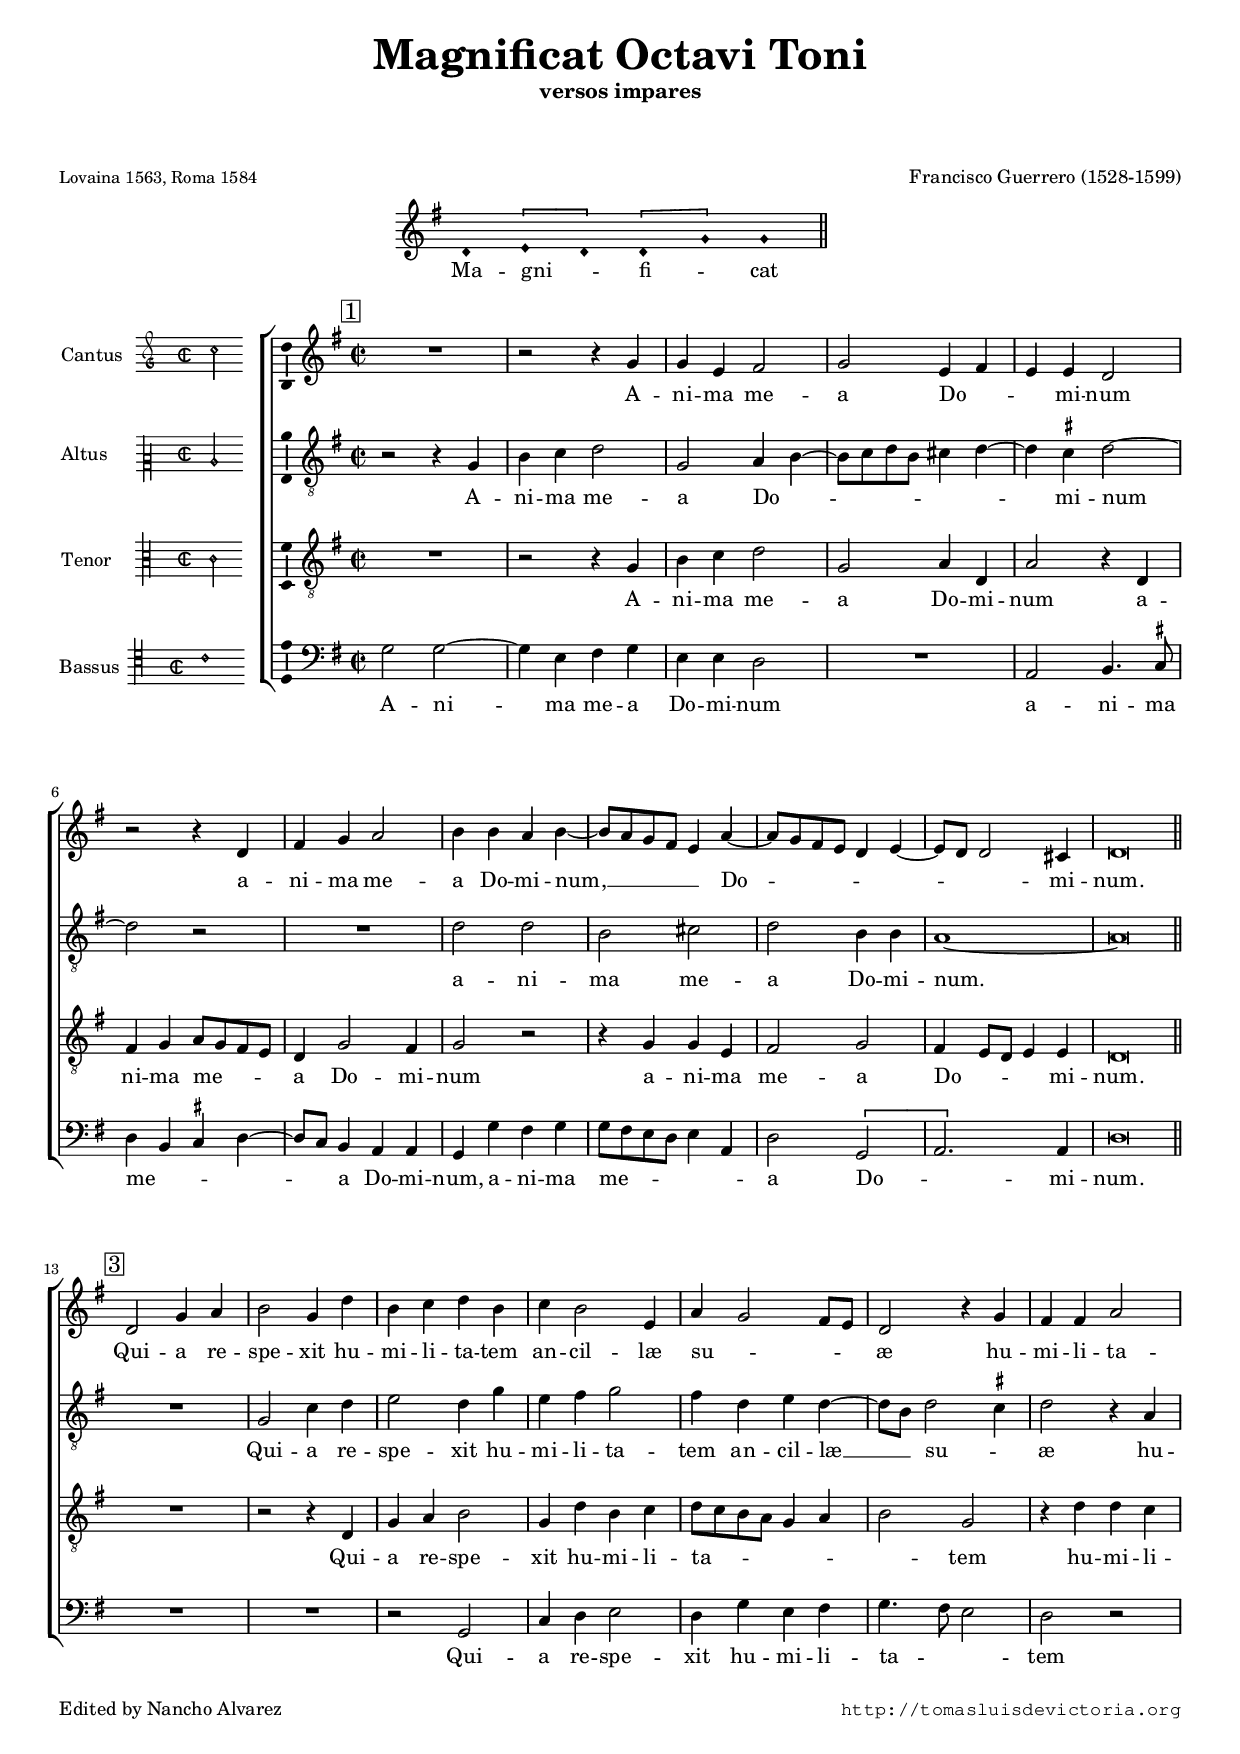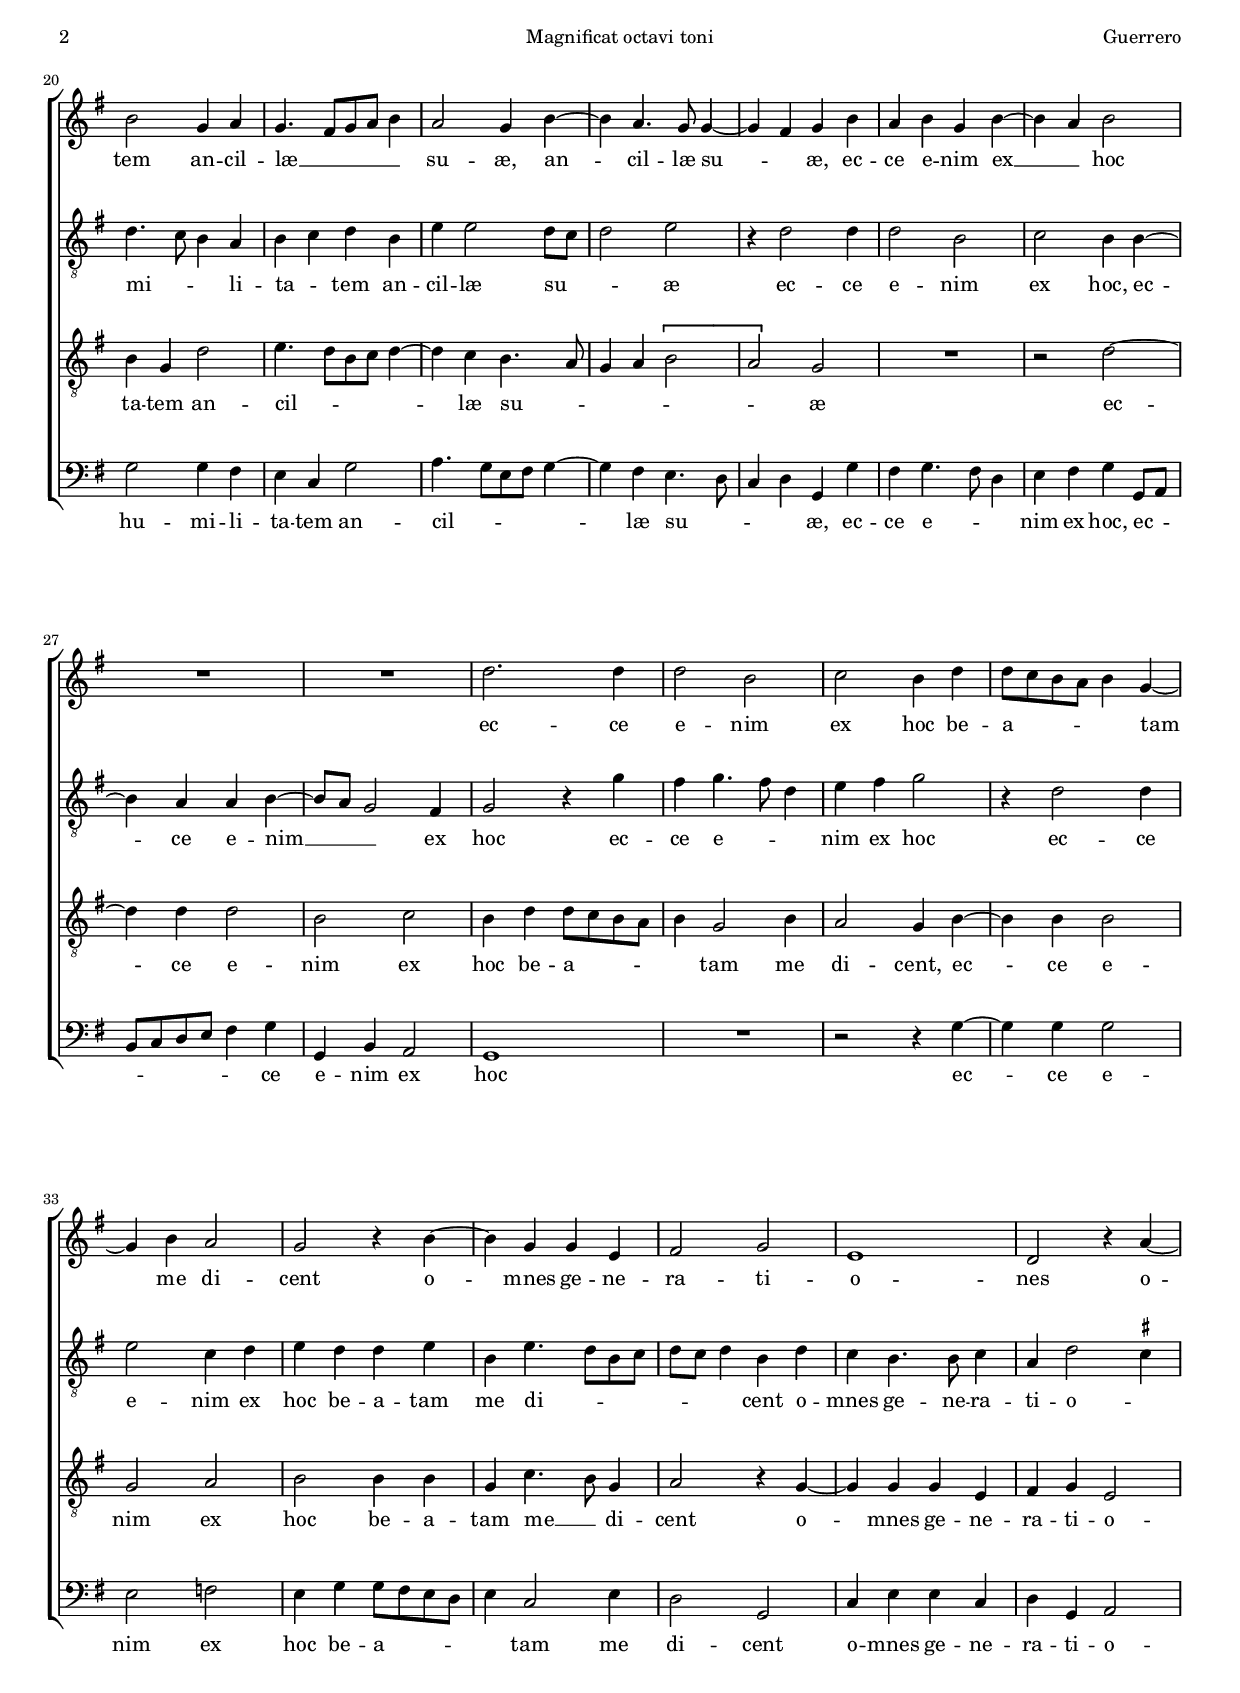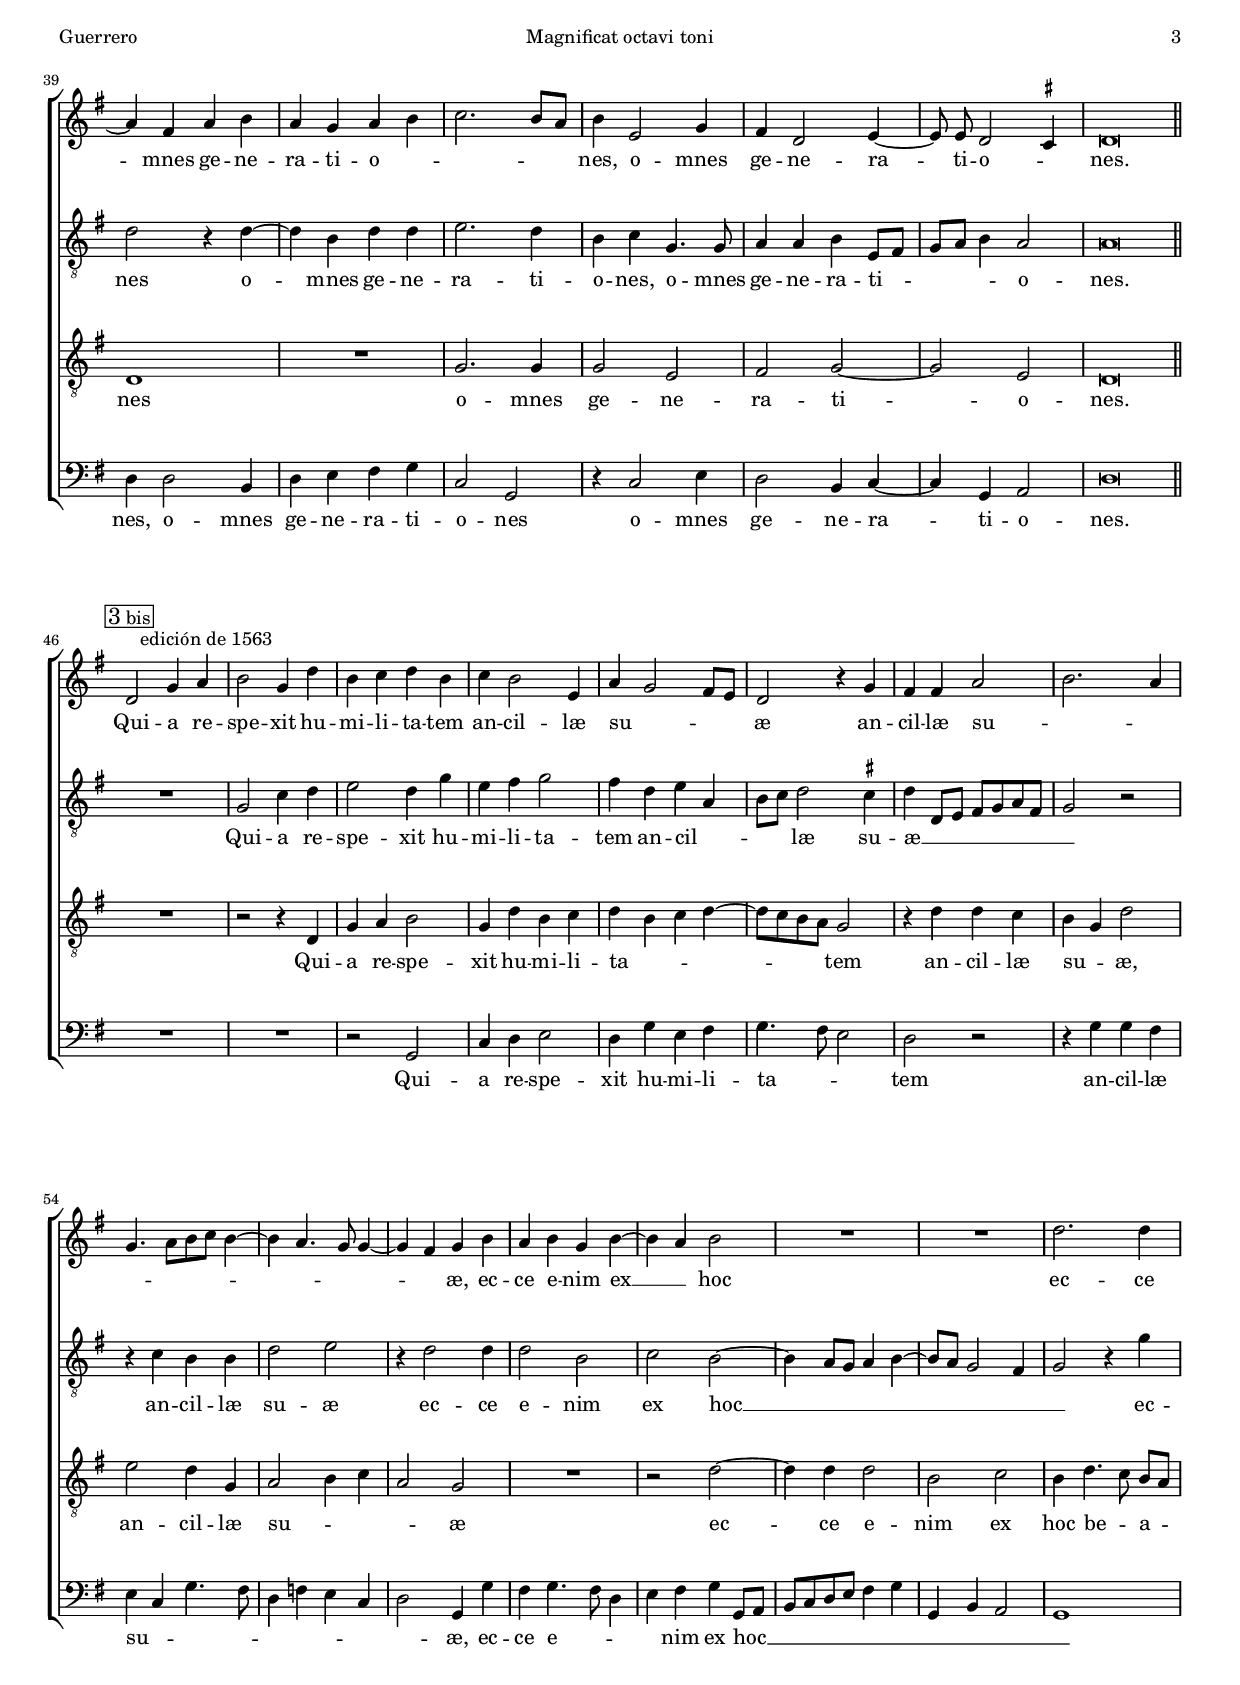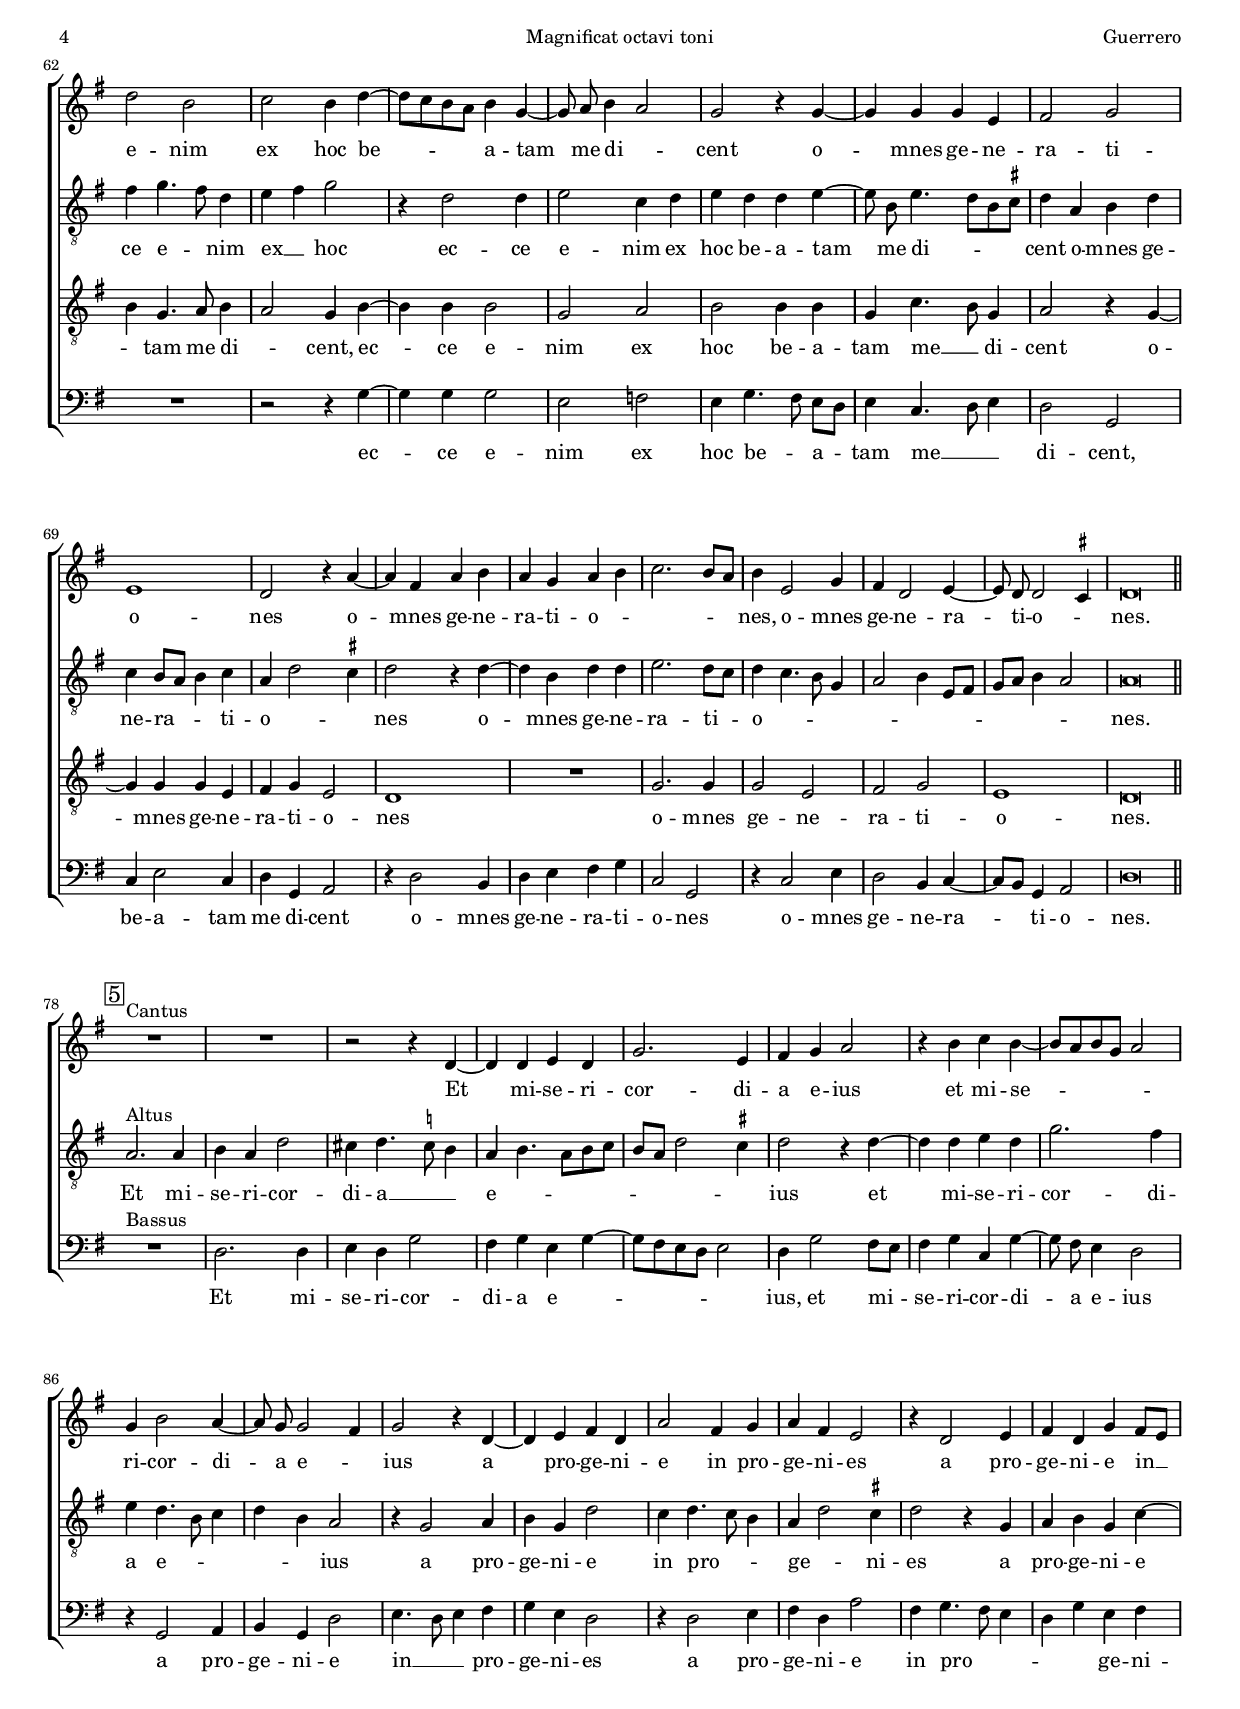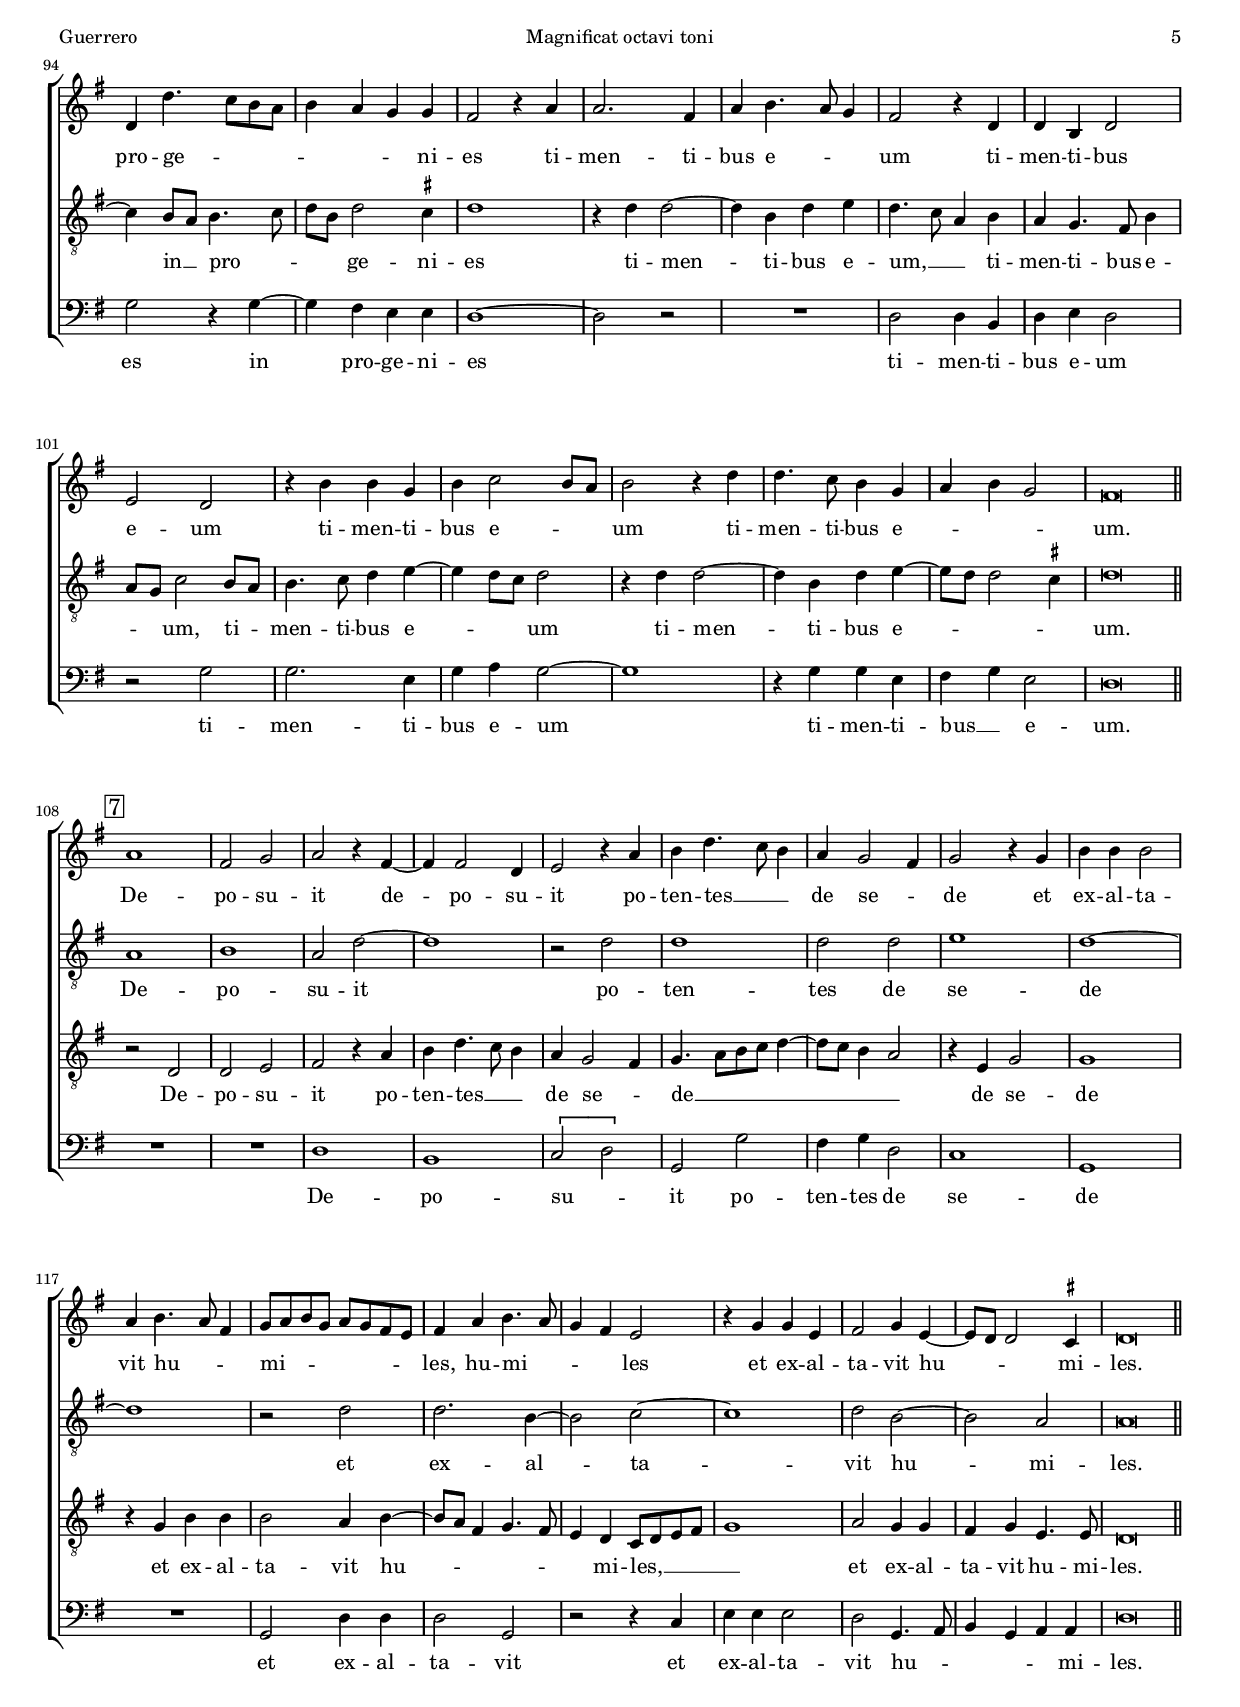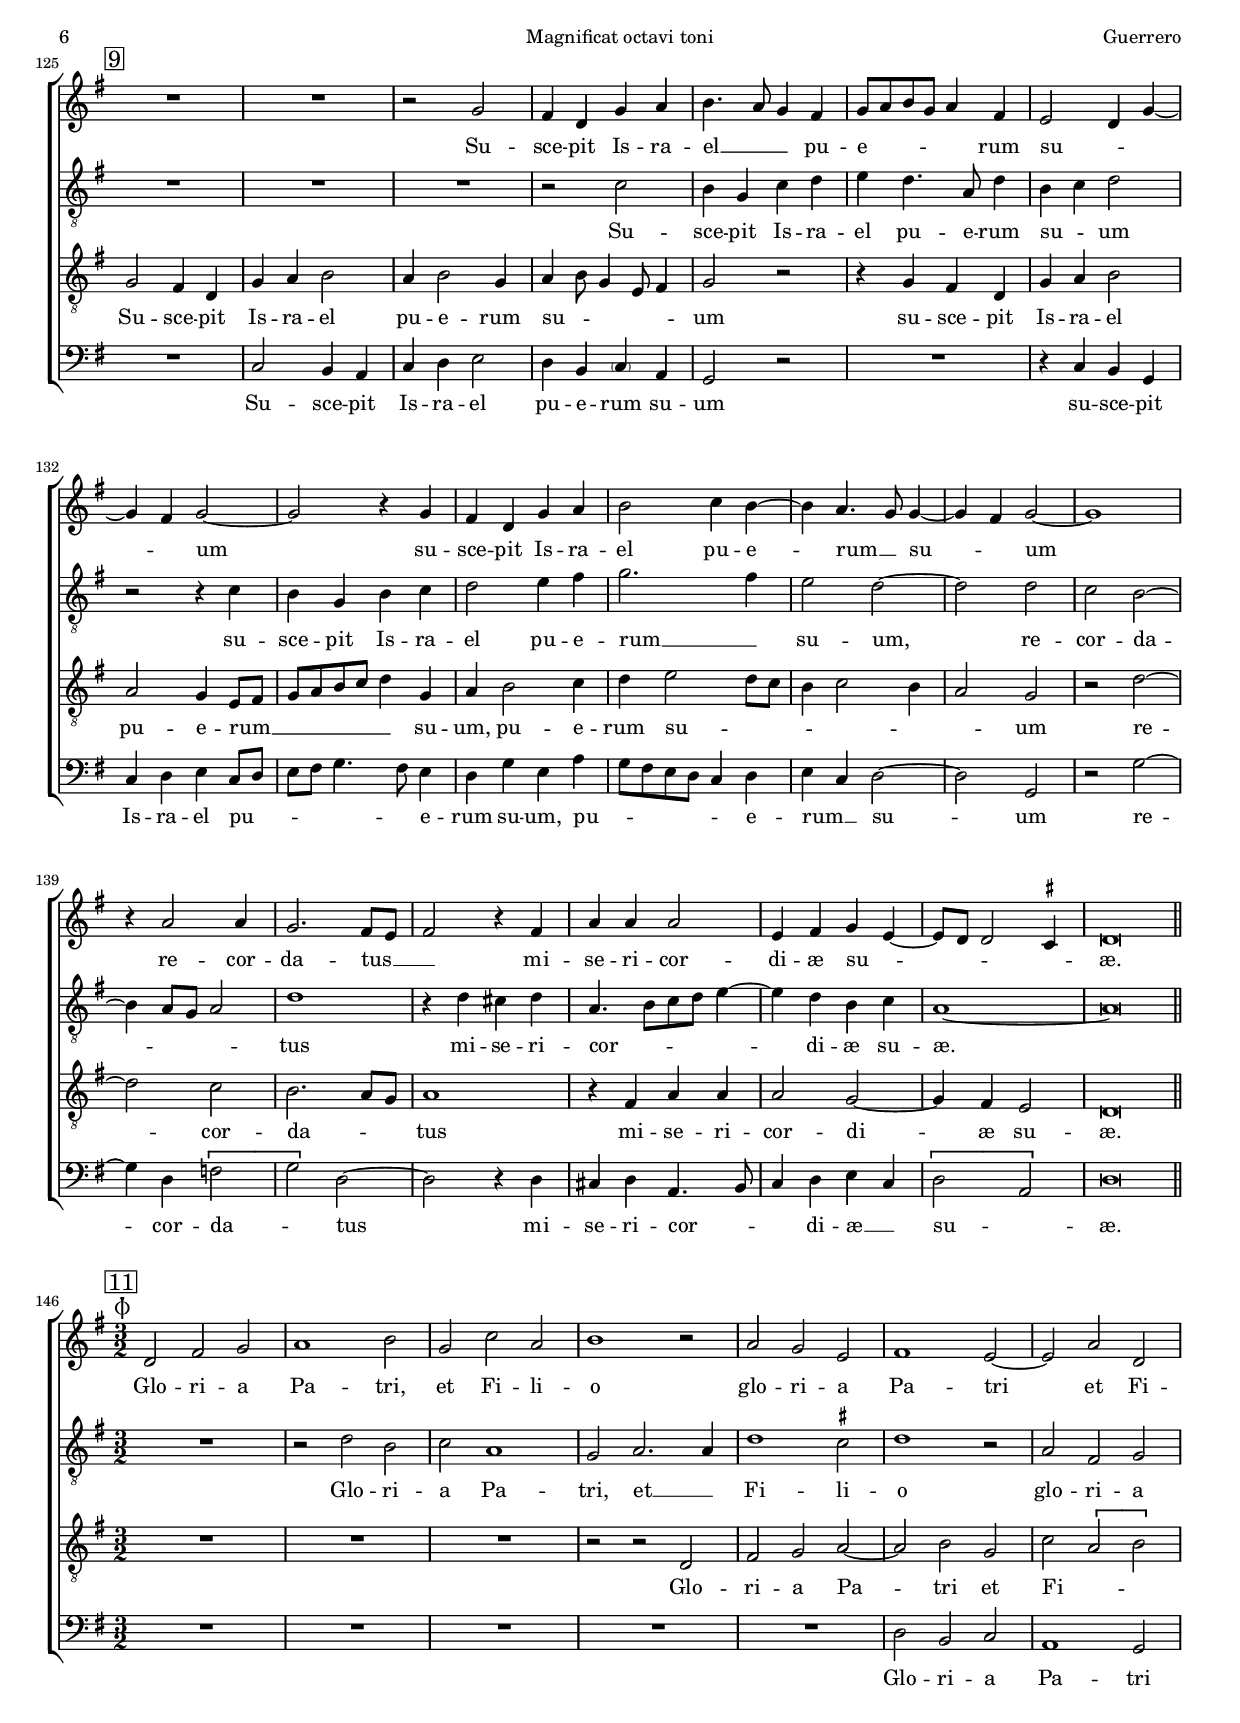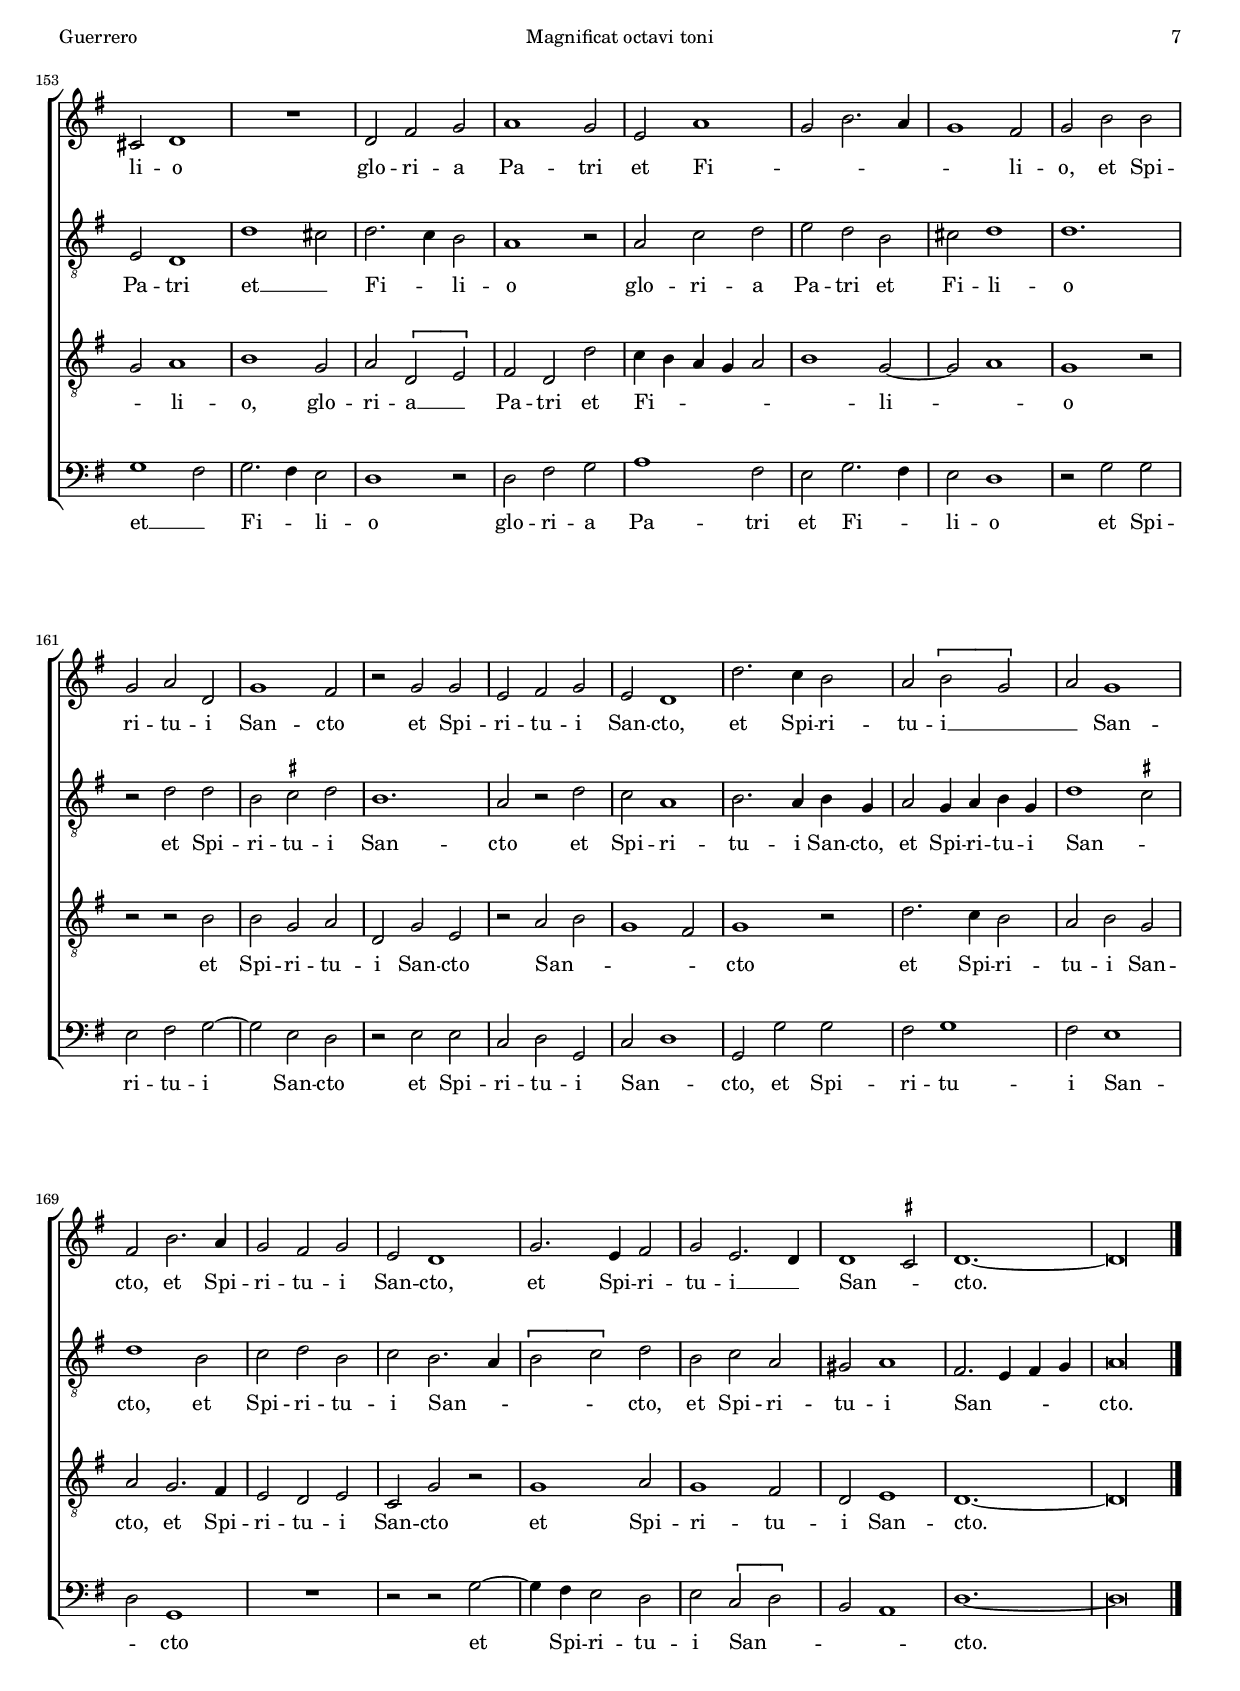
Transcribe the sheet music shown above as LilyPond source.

\version "2.18.0"

#(set-default-paper-size "a4")
#(set-global-staff-size 16.3)
#(ly:set-option 'point-and-click #f)
%mobile -s15.5 -i3.2 -ball

italicas=\override LyricText.font-shape = #'italic
rectas=\override LyricText.font-shape = #'upright
ss=\once \set suggestAccidentals = ##t
incipitwidth = 20

htitle="Magnificat octavi toni"
hcomposer="Guerrero"

\header {
	title=\markup{\fontsize #3 "Magnificat Octavi Toni"}
	subtitle="versos impares"
	subsubtitle=\markup{\null \vspace #2 }
	composer="Francisco Guerrero (1528-1599)"
        pdfauthor=\composer
	%opus="(-)"
	poet=\markup{\smaller "Lovaina 1563, Roma 1584"}
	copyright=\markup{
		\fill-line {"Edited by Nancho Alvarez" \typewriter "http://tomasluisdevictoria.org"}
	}
%	tagline=""
}

\score {\transpose c' g {
<<
         \new Voice = "canto" {
                 \override Staff.TimeSignature.stencil = #'()
                 \override Stem.transparent = ##t
                 \set Score.timing = ##f
                 \override NoteHead.style = #'neomensural         
                 \clef "G" 
                 \key c \major
                 g'4 \[a' g'\] \[g' c''\] c'' \bar "||" %? chequear
         }
         \new Lyrics \lyricsto "canto" {
                 Ma -- gni -- _ fi -- _ cat
         }
>>
        }%transpose

\layout {
        line-width=13\cm 
        %tablet line-width=12\cm
        indent=5.7\cm
        %tablet indent=4\cm
        ragged-right = ##f
        \override LigatureBracket.padding = #0
}
}

%tablet \pageBreak

global={\key c \major \time 2/2 
	\mark \markup{\box 1} \skip 1*12 \bar "||" \break
	\mark \markup{\box 3} \skip 1*33 \bar "||" \break
	\mark \markup{\box \line{"3" \smaller \smaller "bis"}} \skip 1*32 \bar "||" \break
	\mark \markup{\box 5} \skip 1*30 \bar "||" \break
	\mark \markup{\box 7} \skip 1*17 \bar "||" \break
	\mark \markup{\box 9} \skip 1*21 \bar "||" \break \time 3/2
	\override Score.TimeSignature.break-visibility = ##(#f #t #t)
	\mark \markup{\box 11} \skip 1*3/2*31 \bar "|." }


cantus=\relative c''{
	R1
	r2 r4 c
	c a b2
	c2 a4 b
	a a g2
	r2 r4 g
	b c d2
	e4 e d e ~
	e8 d c b a4 d ~
	d8 c b a g4 a ~
	a8 g g2 fis4
	g\breve*1/2
	g2 c4 d
	e2 c4 g'
	e f g e
	f e2 a,4
	d4 c2 b8 a
	g2 r4 c
	b b d2
	e2 c4 d
	c4. b8[ c d] e4
	d2 c4 e ~
	e d4. c8 c4 ~
	c b c e
	d e c e ~
	e d e2
	R1*2
	g2. g4
	g2 e
	f e4 g
	g8 f e d e4 c ~
	c e d2
	c r4 e ~
	e c c a
	b2 c
	a1
	g2 r4 d' ~
	d4 b d e
	d c d e
	f2. e8 d
	e4 a,2 c4
	b g2 a4 ~
	a8 \noBeam a g2 \ss fis4
	g\breve*1/2
        \once \override TextScript.padding = #1.9
	s4*0^\markup{\hspace #1.7 "edición de 1563"}
	g2 c4 d
	e2 c4 g'
	e f g e
	f e2 a,4
	d4 c2 b8 a
	g2 r4 c
	b b d2
	e2. d4
	c4. d8[ e f] e4 ~
	e d4. c8 c4 ~
	c b c e
	d e c e ~
	e d e2
	R1*2
	g2. g4
	g2 e
	f e4 g ~
	g8 f e d e4 c ~
	c8 \noBeam d e4 d2
	c2 r4 c ~
	c c c a
	b2 c
	a1
	g2 r4 d' ~
	d b d e
	d c d e
	f2. e8 d
	e4 a,2 c4
	b g2 a4 ~
	a8 \noBeam g g2 \ss fis4 
	g\breve*1/2
	\once \override Score.TextScript.padding = #1.0
	s4*0^\markup{"Cantus"}
	R1*2
	r2 r4 g ~
	g g a g
	c2. a4
	b c d2
	r4 e f e ~
	e8 d e c d2
	c4 e2 d4 ~
	d8 \noBeam c c2 b4
	c2 r4 g4 ~
	g a b g
	d'2 b4 c
	d b a2
	r4 g2 a4
	b g c b8 a
	g4 g'4. f8 e d
	e4 d c c
	b2 r4 d
	d2. b4
	d4 e4. d8 c4
	b2 r4 g
	g e g2
	a g
	r4 e'e c
	e f2 e8 d
	e2 r4 g
	g4. f8 e4 c
	d e c2
	b\breve*1/2
	d1
	b2 c
	d r4 b ~
	b4 b2 g4
	a2 r4 d
	e g4. f8 e4
	d4 c2 b4
	c2 r4 c
	e4 e e2
	d4 e4. d8 b4
	c8 d e c d c b a
	b4 d e4. d8
	c4 b a2
	r4 c c a
	b2 c4 a ~
	a8 g g2 \ss fis4
	g\breve*1/2
	R1*2
	r2 c
	b4 g c d
	e4. d8 c4 b
	c8 d e c d4 b
	a2 g4 c ~
	c b c2 ~
	c r4 c
	b g c d
	e2 f4 e ~
	e d4. c8 c4 ~
	c b c2 ~
	c1
	r4 d2 d4
	c2. b8 a
	b2 r4 b
	d d d2
	a4 b c a ~
	a8 g g2 \ss fis4
	g\breve*1/2
	\once \override TextScript.X-offset = #-3.5
	s4*0^\markup{\musicglyph #"timesig.mensural34"}
	g2 b c
	d1 e2
	c f d
	e1 r2
	d2 c a
	b1 a2 ~
	a d g,
	fis2 g1
	R1*3/2
	g2 b c
	d1 c2
	a2 d1
	c2 e2. d4
	c1 b2
	c2 e e
	c d g,
	c1 b2
	r2 c c
	a b c
	a g1
	g'2. f4 e2
	d \[e c\]
	d2 c1
	b2 e2. d4
	c2 b c
	a g1
	c2. a4 b2
	c a2. g4
	g1 \ss fis2
	g1. ~
	g\longa*3/8
}

altus=\relative c'{
	r2 r4 c
	e f g2
	c,2 d4 e ~
	e8 f g e fis4 g ~
	g \ss fis4 g2 ~
	g r
	R1
	g2 g 
	e fis 
	g2 e4 e d1 ~
	d\breve*1/2
	R1
	c2 f4 g
	a2 g4 c
	a b c2
	b4 g a g ~
	g8 e g2 \ss fis4
	g2 r4 d
	g4. f8 e4 d 
	e4 f g e
	a4 a2 g8 f
	g2 a
	r4 g2 g4
	g2 e
	f2 e4 e ~
	e d d e ~
	e8 d c2 b4
	c2 r4 c'
	b4 c4. b8 g4
	a b c2
	r4 g2 g4
	a2 f4 g
	a g g a
	e a4. g8 e f
	g f g4 e g
	f4 e4. e8 f4
	d4 g2 \ss fis4
	g2 r4 g ~
	g e g g
	a2. g4
	e4 f c4. c8
	d4 d e a,8 b
	c d e4 d2
	d\breve*1/2
	R1
	c2 f4 g
	a2 g4 c
	a b c2
	b4 g a d,
	e8 f g2 \ss fis4
	g4 g,8 a b c d b
	c2 r2
	r4 f e e
	g2 a
	r4 g2 g4
	g2 e
	f2 e2 ~
	e4 d8 c d4 e ~
	e8 d c2 b4
	c2 r4 c'
	b c4. b8 g4
	a b c2
	r4 g2 g4
	a2 f4 g
	a g g a ~
	a8 \noBeam e a4. g8 e \ss fis
	g4 d e g
	f e8 d e4 f
	d4 g2 \ss fis4
	g2 r4 g ~
	g e g g
	a2. g8 f
	g4 f4. e8 c4
	d2 e4 a,8 b
	c d e4 d2
	d\breve*1/2
	s4*0^\markup{"Altus"}
	d2. d4
	e4 d g2
	fis4 g4. \ss f8 e4
	d4 e4. d8 e f
	e8 d g2 \ss fis4
	g2 r4 g ~
	g g a g
	c2. b4
	a g4. e8 f4
	g e d2
	r4 c2 d4
	e c g'2
	f4 g4. f8 e4
	d4 g2 \ss fis4
	g2 r4 c,
	d e c f ~
	f e8 d e4. f8
	g e g2 \ss fis4
	g1
	r4 g g2 ~
	g4 e g a
	g4. f8 d4 e
	d c4. b8 e4
	d8 c f2 e8 d
	e4. f8 g4 a ~
	a g8 f g2
	r4 g g2 ~
	g4 e g a ~
	a8 g g2 \ss fis4
	g\breve*1/2
	d1
	e
	d2 g ~
	g1
	r2 g
	g1
	g2 g
	a1
	g1 ~
	g
	r2 g
	g2. e4 ~
	e2 f ~
	f1
	g2 e ~
	e d
	d\breve*1/2
	R1*3
	r2 f
	e4 c f g
	a g4. d8 g4
	e f g2
	r2 r4 f
	e4 c e f
	g2 a4 b
	c2. b4
	a2 g ~
	g g
	f e ~
	e4 d8 c d2
	g1
	r4 g fis g
	d4. e8[ f g] a4 ~
	a g e f
	d1 ~
	d\breve*1/2
	R1*3/2
	r2 g e
	f d1
	c2 d2. d4
	g1 \ss fis2
	g1 r2
	d2 b c
	a g1
	g'1 fis2
	g2. f4 e2
	d1 r2
	d2 f g
	a g e 
	fis g1
	g1.
	r2 g g
	e \ss fis2 g
	e1.
	d2 r g
	f d1
	e2. d4 e c
	d2 c4 d e c
	g'1 \ss fis2
	g1 e2
	f g e
	f e2. d4
	\[e2 f\] g
	e f d
	cis2 d1
	b2. a4 b c
	d\longa*3/8
}

tenor=\relative c'{
	R1
	r2 r4 c
	e f g2
	c,2 d4 g,
	d'2 r4 g,
	b c d8 c b a
	g4 c2 b4
	c2 r
	r4 c c a
	b2 c
	b4 a8 g a4 a
	g\breve*1/2
	R1
	r2 r4 g
	c d e2
	c4 g' e f
	g8 f e d c4 d
	e2 c
	r4 g' g f
	e c g'2
	a4. g8[ e f] g4 ~
	g4 f e4. d8
	c4 d \[e2
	d\] c
	R1
	r2 g' ~
	g4 g g2
	e f
	e4 g g8 f e d
	e4 c2 e4
	d2 c4 e ~
	e e e2
	c d
	e e4 e
	c f4. e8 c4
	d2 r4 c ~
	c c c a
	b c a2
	g1
	R1
	c2. c4
	c2 a
	b c ~
	c a
	g\breve*1/2
	R1
	r2 r4 g
	c d e2
	c4 g'e f
	g e f g ~
	g8 f e d c2
	r4 g' g f
	e c g'2
	a2 g4 c,
	d2 e4 f
	d2 c
	R1
	r2 g' ~
	g4 g g2
	e2 f
	e4 g4. f8 e8[ d]
	e4 c4. d8 e4
	d2 c4 e ~
	e e e2
	c d
	e2 e4 e
	c f4. e8 c4
	d2 r4 c ~
	c c c a
	b c a2
	g1
	R1
	c2. c4
	c2 a
	b c
	a1
	g\breve*1/2
	R1*30
	r2 g2
	g a
	b r4 d
	e g4. f8 e4
	d4 c2 b4
	c4. d8[ e f] g4 ~
	g8 f e4 d2
	r4 a c2
	c1
	r4 c e e
	e2 d4 e ~
	e8 d b4 c4. b8
	a4 g f8 g a b 
	c1
	d2 c4 c
	b c a4. a8 
	g\breve*1/2
	c2 b4 g
	c d e2
	d4 e2 c4
	d4 e8 c4 a8 b4
	c2 r
	r4 c b g
	c d e2
	d c4 a8 b
	c d e f g4 c,
	d e2 f4
	g a2 g8 f
	e4 f2 e4
	d2 c
	r g' ~
	g f
	e2. d8 c
	d1
	r4 b d d
	d2 c ~
	c4 b a2
	g\breve*1/2
	R1*3/2*3
	r2 r g
	b c d ~
	d e c
	f \[d2 e\]
	c d1
	e c2
	d \[g, a\]
	b g g'
	f4 e d c d2
	e1 c2 ~
	c d1
	c1 r2
	r2 r e
	e c d
	g, c a
	r2 d e
	c1 b2
	c1 r2
	g'2. f4 e2
	d2 e c
	d c2. b4
	a2 g a
	f c' r
	c1 d2
	c1 b2
	g2 a1
	g1. ~
	g\longa*3/8
}

bassus=\relative c'{
	c2 c ~
	c4 a b c
	a a g2
	R1
	d2 e4. \ss fis8
	g4 e \ss fis4 g ~
	g8 f e4 d d
	c4 c' b c
	c8 b a g a4 d,
	g2 \[c,
	d2.\] d4 
	g\breve*1/2
	R1*2
	r2 c,
	f4 g a2
	g4 c a b
	c4. b8 a2
	g r
	c2 c4 b
	a f c'2
	d4. c8[ a b] c4 ~
	c b a4. g8 
	f4 g c, c'
	b c4. b8 g4
	a b c c,8 d
	e f g a b4 c
	c, e d2
	c1
	R1
	r2 r4 c' ~
	c c c2
	a2 bes
	a4 c c8 b a g
	a4 f2 a4
	g2 c,
	f4 a a f
	g c, d2
	g4 g2 e4
	g a b c
	f,2 c
	r4 f2 a4
	g2 e4 f ~
	f c d2
	g\breve*1/2
	R1*2
	r2 c,
	f4 g a2
	g4 c a b
	c4. b8 a2
	g r
	r4 c c b
	a f c'4. b8
	g4 bes a f
	g2 c,4 c'
	b c4. b8 g4
	a4 b c c,8 d
	e f g a b4 c 
	c, e d2
	c1
	R1
	r2 r4 c' ~
	c c c2
	a bes
	a4 c4. b8 a[ g] 
	a4 f4. g8 a4
	g2 c,
	f4 a2 f4
	g4 c, d2
	r4 g2 e4 
	g a b c
	f,2 c
	r4 f2 a4
	g2 e4 f ~
	f8 e c4 d2
	g\breve*1/2
	s4*0^\markup{"Bassus"}
	R1
	g2. g4
	a g c2
	b4 c a c ~
	c8 b a g a2
	g4 c2 b8 a
	b4 c f, c' ~
	c8 \noBeam b a4 g2
	r4 c,2 d4
	e c g'2
	a4. g8 a4 b
	c a g2
	r4 g2 a4
	b g d'2
	b4 c4. b8 a4
	g c a b
	c2 r4 c ~
	c b a a
	g1 ~
	g2 r
	R1
	g2 g4 e
	g a g2
	r c
	c2. a4
	c4 d c2 ~
	c1
	r4 c c a 
	b c a2
	g\breve*1/2
	R1*2
	g1
	e
	\[f2 g\]
	c,2 c'
	b4 c g2
	f1
	c1
	R1
	c2 g'4 g
	g2 c,
	r2 r4 f
	a a a2
	g2 c,4. d8
	e4 c d d
	g\breve*1/2
	R1
	f2 e4 d
	f g a2
	g4 e \parenthesize f d %? g
	c2 r2
	R1
	r4 f e c
	f g a f8 g
	a b c4. b8 a4
	g c a d
	c8 b a g f4 g
	a f g2 ~
	g c,
	r2 c' ~
	c4 g \[bes2
	c\] g ~
	g r4 g 
	fis g d4. e8
	f4 g a f
	\[g2 d\]
	g\breve*1/2
	R1*3/2*5
	g2 e f
	d1 c2
	c'1 b2
	c2. b4 a2
	g1 r2
	g2 b c
	d1 b2
	a2 c2. b4
	a2 g1
	r2 c c
	a b c ~
	c a g
	r a a
	f g c,
	f2 g1
	c,2 c' c
	b c1
	b2 a1
	g2 c,1
	R1*3/2
	r2 r c' ~
	c4 b a2 g
	a \[f2 g\]
	e2 d1
	g1. ~
	g\longa*3/8
}

textocantus=\lyricmode{
A -- ni -- ma me -- a Do -- _ _ mi -- num
a -- ni -- ma me -- a Do -- mi -- num, __ _ _ _ _ 
Do -- _ _ _ _ _ _ _ mi -- num.
Qui -- a re -- spe -- xit
hu -- mi -- li -- ta -- tem an -- cil -- læ su -- _ _ _ æ
hu -- mi -- li -- ta -- tem an -- cil -- læ __ _ _ _ _ su -- æ,
an -- cil -- læ su -- _ æ,
ec -- ce e -- nim ex __ _ hoc
ec -- ce e -- nim ex hoc be -- a -- _ _ _ _ tam me di -- cent
o -- mnes ge -- ne -- ra -- ti -- o -- nes
o -- mnes ge -- ne -- ra -- ti -- o -- _ _ _ _ nes,
o -- mnes ge -- ne -- ra -- ti -- o -- _ nes.
Qui -- a re -- spe -- xit
hu -- mi -- li -- ta -- tem an -- cil -- læ su -- _ _ _ æ
an -- cil -- læ su -- _ _ _ _ _ _ _ _ _ _ _ æ,
ec -- ce e -- nim ex __ _ hoc
ec -- ce e -- nim ex hoc 
be -- _ _ _ a -- tam me di -- _ cent
o -- mnes ge -- ne -- ra -- ti -- o -- nes
o -- mnes ge -- ne -- ra -- ti -- o -- _ _ _ _ nes,
o -- mnes ge -- ne -- ra -- ti -- o -- _ nes.
Et mi -- se -- ri -- cor -- di -- a e -- ius
et mi -- se -- _ _ _ _ ri -- cor -- di -- a e -- _ ius
a pro -- ge -- ni -- e in pro -- ge -- ni -- es
a pro -- ge -- ni -- e in __ _ pro -- ge -- _ _ _ _ _ _ ni -- es
ti -- men -- ti -- bus e -- _ _ um
ti -- men -- ti -- bus e -- um
ti -- men -- ti -- bus e -- _ _ um
ti -- men -- ti -- bus e -- _ _ _ um.
De -- po -- su -- it
de -- po -- su -- it
po -- ten -- tes __ _ _ de se -- _ de
et ex -- al -- ta -- vit hu -- _ _ mi -- _ _ _ _ _ _ _ les,
hu -- mi -- _ _ _ les
et ex -- al -- ta -- vit hu -- _ _ mi -- les.
Su -- sce -- pit Is -- ra -- el __ _ _ pu -- e -- _ _ _ _ rum su -- _ _ _ um
su -- sce -- pit Is -- ra -- el pu -- e -- rum __ _ su -- _ um
re -- cor -- da -- tus __ _ _ 
mi -- se -- ri -- cor -- di -- æ su -- _ _ _ _ æ.
Glo -- ri -- a Pa -- tri,
et Fi -- li -- o
glo -- ri -- a Pa -- tri et Fi -- li -- o
glo -- ri -- a Pa -- tri et Fi -- _ _ _ _ li -- o,
et Spi -- ri -- tu -- i San -- cto
et Spi -- ri -- tu -- i San -- cto,
et Spi -- ri -- tu -- i __ _ _ San -- cto,
et Spi -- ri -- tu -- i San -- cto,
et Spi -- ri -- tu -- i __ _ San -- _ cto.
}

textoaltus=\lyricmode{
A -- ni -- ma me -- a
Do -- _ _ _ _ _ _ mi -- num
a -- ni -- ma me -- a Do -- mi -- num.
Qui -- a re -- spe -- xit
hu -- mi -- li -- ta -- tem an -- cil -- læ __ _ su -- _ æ
hu -- mi -- _ _ li -- ta -- _ tem an -- cil -- læ su -- _ _ æ
ec -- ce e -- nim ex hoc,
ec -- ce e -- nim __ _ _ ex hoc
ec -- ce e -- _ _ nim ex hoc
ec -- ce e -- nim ex hoc be -- a -- tam me di -- _ _ _ _ _ _ cent
o -- mnes ge -- ne -- ra -- ti -- o -- _ nes
o -- mnes ge -- ne -- ra -- ti -- o -- nes,
o -- mnes ge -- ne -- ra -- ti -- _ _ _ _ o -- nes.
Qui -- a re -- spe -- xit
hu -- mi -- li -- ta -- tem an -- cil -- _ _ _ læ su -- æ __ _ _ _ _ _ _ _ 
an -- cil -- læ su -- æ
ec -- ce e -- nim ex hoc __ _ _ _ _ _ _ _ _ 
ec -- ce e -- _ nim ex __ _ hoc
ec -- ce e -- nim ex hoc
be -- a -- tam me di -- _ _ _ cent
o -- mnes ge -- ne -- ra -- _ _ ti -- o -- _ _ nes
o -- mnes ge -- ne -- ra -- ti -- _ o -- _ _ _ _ _ _ _ _ _ _ _ nes.
Et mi -- se -- ri -- cor -- di -- a __ _ _ e -- _ _ _ _ _ _ _ _ ius
et mi -- se -- ri -- cor -- di -- a e -- _ _ _ _ ius
a pro -- ge -- ni -- e in pro -- _ _ ge -- _ ni -- es
a pro -- ge -- ni -- e in __ _ pro -- _ _ _ ge -- ni -- es
ti -- men -- ti -- bus e -- um, __ _ _ 
ti -- men -- ti -- bus e -- _ _ um,
ti -- _ men -- ti -- bus e -- _ _ um
ti -- men -- ti -- bus e -- _ _ _ um.
De -- po -- su -- it po -- ten -- tes de se -- de
et ex -- al -- ta -- vit hu -- mi -- les.
Su -- sce -- pit Is -- ra -- el pu -- e -- rum su -- _ um
su -- sce -- pit Is -- ra -- el pu -- e -- rum __ _ su -- um,
re -- cor -- da -- _ _ _ tus
mi -- se -- ri -- cor -- _ _ _ _ di -- æ su -- æ.
Glo -- ri -- a Pa -- tri,
et __ _ Fi -- li -- o
glo -- ri -- a Pa -- tri et __ _ Fi -- _ li -- o
glo -- ri -- a Pa -- tri et Fi -- li -- o
et Spi -- ri -- tu -- i San -- cto
et Spi -- ri -- tu -- i San -- cto,
et Spi -- ri -- tu -- i San -- _ cto,
et Spi -- ri -- tu -- i San -- _ _ _ cto,
et Spi -- ri -- tu -- i San -- _ _ _ cto.
}

textotenor=\lyricmode{
A -- ni -- ma me -- a Do -- mi -- num
a -- ni -- ma me -- _ _ _ a Do -- mi -- num
a -- ni -- ma me -- a Do -- _ _ _ mi -- num.
Qui -- a re -- spe -- xit hu -- mi -- li -- ta -- _ _ _ _ _ _ tem
hu -- mi -- li -- ta -- tem an -- cil -- _ _ _ _ læ su -- _ _ _ _ _ æ
ec -- ce e -- nim ex hoc be -- a -- _ _ _ _ tam me di -- cent,
ec -- ce e -- nim ex hoc be -- a -- tam me __ _ di -- cent
o -- mnes ge -- ne -- ra -- ti -- o -- nes
o -- mnes ge -- ne -- ra -- ti -- o -- nes.
Qui -- a re -- spe -- xit hu -- mi -- li -- ta -- _ _ _ _ _ _ tem
an -- cil -- læ su -- _ æ,
an -- cil -- læ su -- _ _ _ æ
ec -- ce e -- nim ex hoc be -- _ a -- _ _ tam me di -- _ cent,
ec -- ce e -- nim ex hoc be -- a -- tam me __ _ di -- cent
o -- mnes ge -- ne -- ra -- ti -- o -- nes
o -- mnes ge -- ne -- ra -- ti -- o -- nes.
De -- po -- su -- it
po -- ten -- tes __ _ _ de se -- _ de __ _ _ _ _ _ _ _ 
de se -- de
et ex -- al -- ta -- vit hu -- _ _ _ _ _ mi -- les, __ _ _ _ _ 
et ex -- al -- ta -- vit hu -- mi -- les.
Su -- sce -- pit Is -- ra -- el
pu -- e -- rum su -- _ _ _ _ um
su -- sce -- pit Is -- ra -- el
pu -- e -- rum __ _ _ _ _ _ _ su -- um,
pu -- e -- rum su -- _ _ _ _ _ _ um
re -- cor -- da -- _ _ tus
mi -- se -- ri -- cor -- di -- æ su -- æ.
Glo -- ri -- a Pa -- tri et Fi -- _ _ _ li -- o,
glo -- ri -- a __ _ Pa -- tri et Fi -- _ _ _ _ _ li -- _ o
et Spi -- ri -- tu -- i San -- cto
San -- _ _ _ cto
et Spi -- ri -- tu -- i San -- cto,
et Spi -- ri -- tu -- i San -- cto
et Spi -- ri -- tu -- i San -- cto.
}

textobassus=\lyricmode{
A -- ni -- ma me -- a Do -- mi -- num
a -- ni -- ma me -- _ _ _ _ a Do -- mi -- num,
a -- ni -- ma me -- _ _ _ _ _ a Do -- _ mi -- num.
Qui -- a re -- spe -- xit hu -- mi -- li -- ta -- _ _ tem
hu -- mi -- li -- ta -- tem an -- cil -- _ _ _ _ læ su -- _ _ _ æ,
ec -- ce e -- _ _ nim ex hoc,
ec -- _ _ _ _ _ _ ce e -- nim ex hoc
ec -- ce e -- nim ex hoc
be -- a -- _ _ _ _ tam me di -- cent
o -- mnes ge -- ne -- ra -- ti -- o -- nes,
o -- mnes ge -- ne -- ra -- ti -- o -- nes
o -- mnes ge -- ne -- ra -- ti -- o -- nes.
Qui -- a re -- spe -- xit hu -- mi -- li -- ta -- _ _ tem
an -- cil -- læ su -- _ _ _ _ _ _ _ _ æ,
ec -- ce e -- _ _ _ nim ex hoc __ _ _ _ _ _ _ _ _ _ _ _ 
ec -- ce e -- nim ex hoc
be -- _ a -- _ tam me __ _ _ di -- cent,
be -- a -- tam me di -- cent
o -- mnes ge -- ne -- ra -- ti -- o -- nes
o -- mnes ge -- ne -- ra -- _ ti -- o -- nes.
Et mi -- se -- ri -- cor -- di -- a e -- _ _ _ _ _ ius,
et mi -- _ se -- ri -- cor -- di -- a e -- ius
a pro -- ge -- ni -- e in __ _ _ pro -- ge -- ni -- es
a pro -- ge -- ni -- e in pro -- _ _ _ _ ge -- ni -- es
in pro -- ge -- ni -- es
ti -- men -- ti -- bus e -- um
ti -- men -- ti -- bus e -- um
ti -- men -- ti -- bus __ _ e -- um.
De -- po -- su -- _ it po -- ten -- tes de se -- de
et ex -- al -- ta -- vit 
et ex -- al -- ta -- vit hu -- _ _ _ _ mi -- les.
Su -- sce -- pit Is -- ra -- el
pu -- e -- rum su -- um
su -- sce -- pit Is -- ra -- el pu -- _ _ _ _ _ e -- rum su -- um,
pu -- _ _ _ _ _ e -- rum __ _ su -- um
re -- cor -- da -- _ tus
mi -- se -- ri -- cor -- _ _ di -- æ __ _ su -- _ æ.
Glo -- ri -- a Pa -- tri et __ _ Fi -- _ li -- o
glo -- ri -- a Pa -- tri et Fi -- _ li -- o
et Spi -- ri -- tu -- i San -- cto
et Spi -- ri -- tu -- i San -- _ cto,
et Spi -- ri -- tu -- i San -- _ cto
et Spi -- ri -- tu -- i San -- _ _ _ cto.
}

incipitcantus=\markup{
	\score{
		{ 
		\set Staff.instrumentName="Cantus  "
		\override NoteHead.style = #'neomensural
		\override Rest.style = #'neomensural
		\override Staff.TimeSignature.style = #'neomensural
		\cadenzaOn 
		\clef "petrucci-g"
		\key c \major
		\time 2/2
		c''2
		} 
	\layout {
		\context {\Voice
			\remove Ligature_bracket_engraver
			\consists Mensural_ligature_engraver
		}
		line-width=\incipitwidth
		indent = 0
	}
	}
}


incipitaltus=\markup{
	\score{
		{ 
		\set Staff.instrumentName="Altus     "
		\override NoteHead.style = #'neomensural
		\override Rest.style = #'neomensural
		\override Staff.TimeSignature.style = #'neomensural
		\cadenzaOn 
		\clef "petrucci-c2"
		\key c \major
		\time 2/2
		c'2
		} 
	\layout {
		\context {\Voice
			\remove Ligature_bracket_engraver
			\consists Mensural_ligature_engraver
		}
		line-width=\incipitwidth
		indent = 0
	}
	}
}

incipittenor=\markup{
	\score{
		{ 
		\set Staff.instrumentName="Tenor    "
		\override NoteHead.style = #'neomensural 
		\override Rest.style = #'neomensural
		\override Staff.TimeSignature.style = #'neomensural
		\cadenzaOn 
		\clef "petrucci-c3"
		\key c \major
		\time 2/2
		c'2
		} 
	\layout {
		\context {\Voice
			\remove Ligature_bracket_engraver
			\consists Mensural_ligature_engraver
		}
		line-width=\incipitwidth
		indent=0
	}
	}
}

incipitbassus=\markup{
	\score{
		{ 
		\set Staff.instrumentName="Bassus "
		\override NoteHead.style = #'neomensural 
		\override Rest.style = #'neomensural
		\override Staff.TimeSignature.style = #'neomensural
		\cadenzaOn 
		\clef "petrucci-c4"
		\key c \major
		\time 2/2
		c'1
		} 
	\layout {
		\context {\Voice
			\remove Ligature_bracket_engraver
			\consists Mensural_ligature_engraver
		}
		line-width=\incipitwidth
		indent=0
	}
	}
}



\score {\transpose c' g{
\new ChoirStaff<<

	\new Staff <<\global
	\new Voice="v1" {
		\set Staff.instrumentName=\incipitcantus
		\clef "treble"
		\cantus }
	\new Lyrics \lyricsto "v1" {\textocantus }
	>>

	\new Staff <<\global
	\new Voice="v2" {
		\set Staff.instrumentName=\incipitaltus
		\clef "G_8"
		\altus }
	\new Lyrics \lyricsto "v2" {\textoaltus }
	>>
	
	\new Staff <<\global
	\new Voice="v3" {
		\set Staff.instrumentName=\incipittenor
		\clef "G_8"
		\tenor }
	\new Lyrics \lyricsto "v3" {\textotenor }
	>>

	\new Staff <<\global
	\new Voice="v4" {
		\set Staff.instrumentName=\incipitbassus
		\clef "bass"
		\bassus }
	\new Lyrics \lyricsto "v4" {\textobassus }
	>>
	
>>

	}%transpose

\layout{ 
	\context {\Lyrics 
		\override VerticalAxisGroup.staff-affinity = #UP
		\override VerticalAxisGroup.nonstaff-relatedstaff-spacing =
			#'((basic-distance . 0) (minimum-distance . 0) (padding . 1))
		\override LyricText.font-size = #1.2
		\override LyricHyphen.minimum-distance = #0.5
	}
	\context {\Score 
		tempoHideNote = ##t
		\override BarNumber.padding = #2 
	}
	\context {\Voice 
		%melismaBusyProperties = #'()
		%autoBeaming = ##f
	}
	\context {\Staff 
                \RemoveEmptyStaves
                %\override VerticalAxisGroup.remove-first = ##t
		\override VerticalAxisGroup.staff-staff-spacing =
			#'((basic-distance . 12) (minimum-distance . 0) (padding . 1))
		\consists Ambitus_engraver 
		\override LigatureBracket.padding = #1
	}
}

%\midi { \mtempo }

}


\paper{
	evenHeaderMarkup=\markup  \fill-line { \fromproperty #'page:page-number-string \htitle \hcomposer }
	oddHeaderMarkup= \markup  \fill-line { \on-the-fly #not-first-page \hcomposer \on-the-fly #not-first-page \htitle \on-the-fly #not-first-page \fromproperty #'page:page-number-string }
	%system-count=20
	%page-count = 8
	ragged-last-bottom = ##f
	indent=3.6\cm
	system-system-spacing =
	#'((basic-distance . 20) (minimum-distance . 0) (padding . 5))
	top-system-spacing = % header
	#'((basic-distance . 9) (minimum-distance . 0) (padding . 0))
	last-bottom-spacing = % footer
	#'((basic-distance . 12) (minimum-distance . 0) (padding . 0))
	markup-system-spacing.padding = #1.5
}
